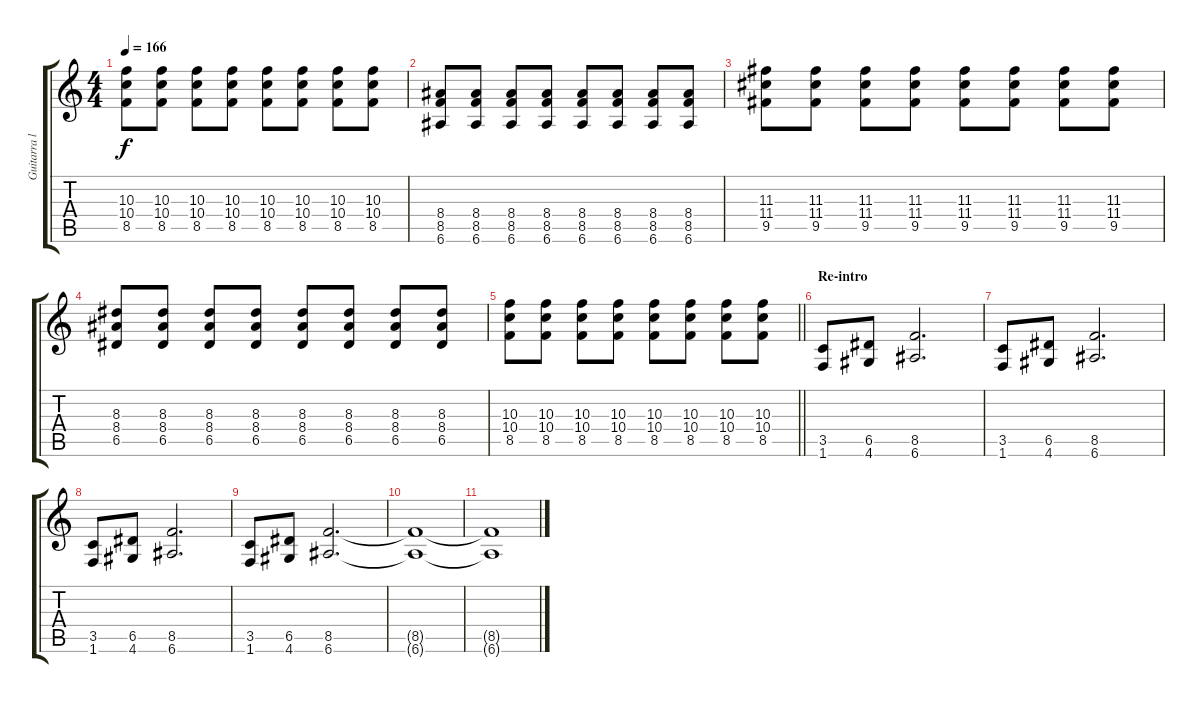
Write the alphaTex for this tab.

\track ("Guitarra lider" "Guitarra l") {instrument distortionguitar}
\staff {score tabs}
\tuning (E4 B3 G3 D3 A2 E2) {hide}
\ts (4 4)
\tempo 166
\clef g2
\ks c
(10.3 10.4 8.5).8{dy f} (10.3 10.4 8.5).8 (10.3 10.4 8.5).8 (10.3 10.4 8.5).8 (10.3 10.4 8.5).8 (10.3 10.4 8.5).8 (10.3 10.4 8.5).8 (10.3 10.4 8.5).8 |
(8.4 8.5 6.6).8 (8.4 8.5 6.6).8 (8.4 8.5 6.6).8 (8.4 8.5 6.6).8 (8.4 8.5 6.6).8 (8.4 8.5 6.6).8 (8.4 8.5 6.6).8 (8.4 8.5 6.6).8 |
(11.3 11.4 9.5).8 (11.3 11.4 9.5).8 (11.3 11.4 9.5).8 (11.3 11.4 9.5).8 (11.3 11.4 9.5).8 (11.3 11.4 9.5).8 (11.3 11.4 9.5).8 (11.3 11.4 9.5).8 |
(8.3 8.4 6.5).8 (8.3 8.4 6.5).8 (8.3 8.4 6.5).8 (8.3 8.4 6.5).8 (8.3 8.4 6.5).8 (8.3 8.4 6.5).8 (8.3 8.4 6.5).8 (8.3 8.4 6.5).8 |
\barLineRight lightlight
(10.3 10.4 8.5).8 (10.3 10.4 8.5).8 (10.3 10.4 8.5).8 (10.3 10.4 8.5).8 (10.3 10.4 8.5).8 (10.3 10.4 8.5).8 (10.3 10.4 8.5).8 (10.3 10.4 8.5).8 |
\section ("" "Re-intro")
(3.5 1.6).8 (6.5 4.6).8 (8.5 6.6).2{d} |
(3.5 1.6).8 (6.5 4.6).8 (8.5 6.6).2{d} |
(3.5 1.6).8 (6.5 4.6).8 (8.5 6.6).2{d} |
(3.5 1.6).8 (6.5 4.6).8 (8.5 6.6).2{d} |
(8.5{t} 6.6{t}).1 |
(8.5{t} 6.6{t}).1
